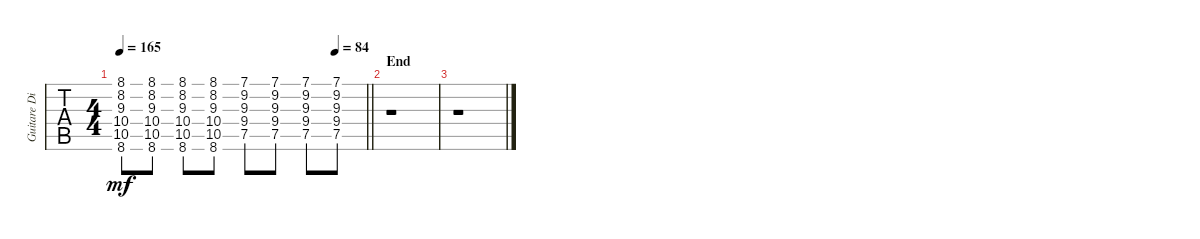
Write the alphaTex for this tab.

\track ("Guitare Disto" "Guitare Di") {instrument distortionguitar}
\staff {tabs}
\tuning (E4 B3 G3 D3 A2 E2) {hide}
\ts (4 4)
\tempo 165
\tempo (84 0.875)
\clef g2
\barLineRight lightlight
\ks c
(8.1 8.2 9.3 10.4 10.5 8.6).8{dy mf} (8.1 8.2 9.3 10.4 10.5 8.6).8 (8.1 8.2 9.3 10.4 10.5 8.6).8 (8.1 8.2 9.3 10.4 10.5 8.6).8 (7.1 9.2 9.3 9.4 7.5).8 (7.1 9.2 9.3 9.4 7.5).8 (7.1 9.2 9.3 9.4 7.5).8 (7.1 9.2 9.3 9.4 7.5).8 |
\section ("" "End")
r.1 |
r.1
